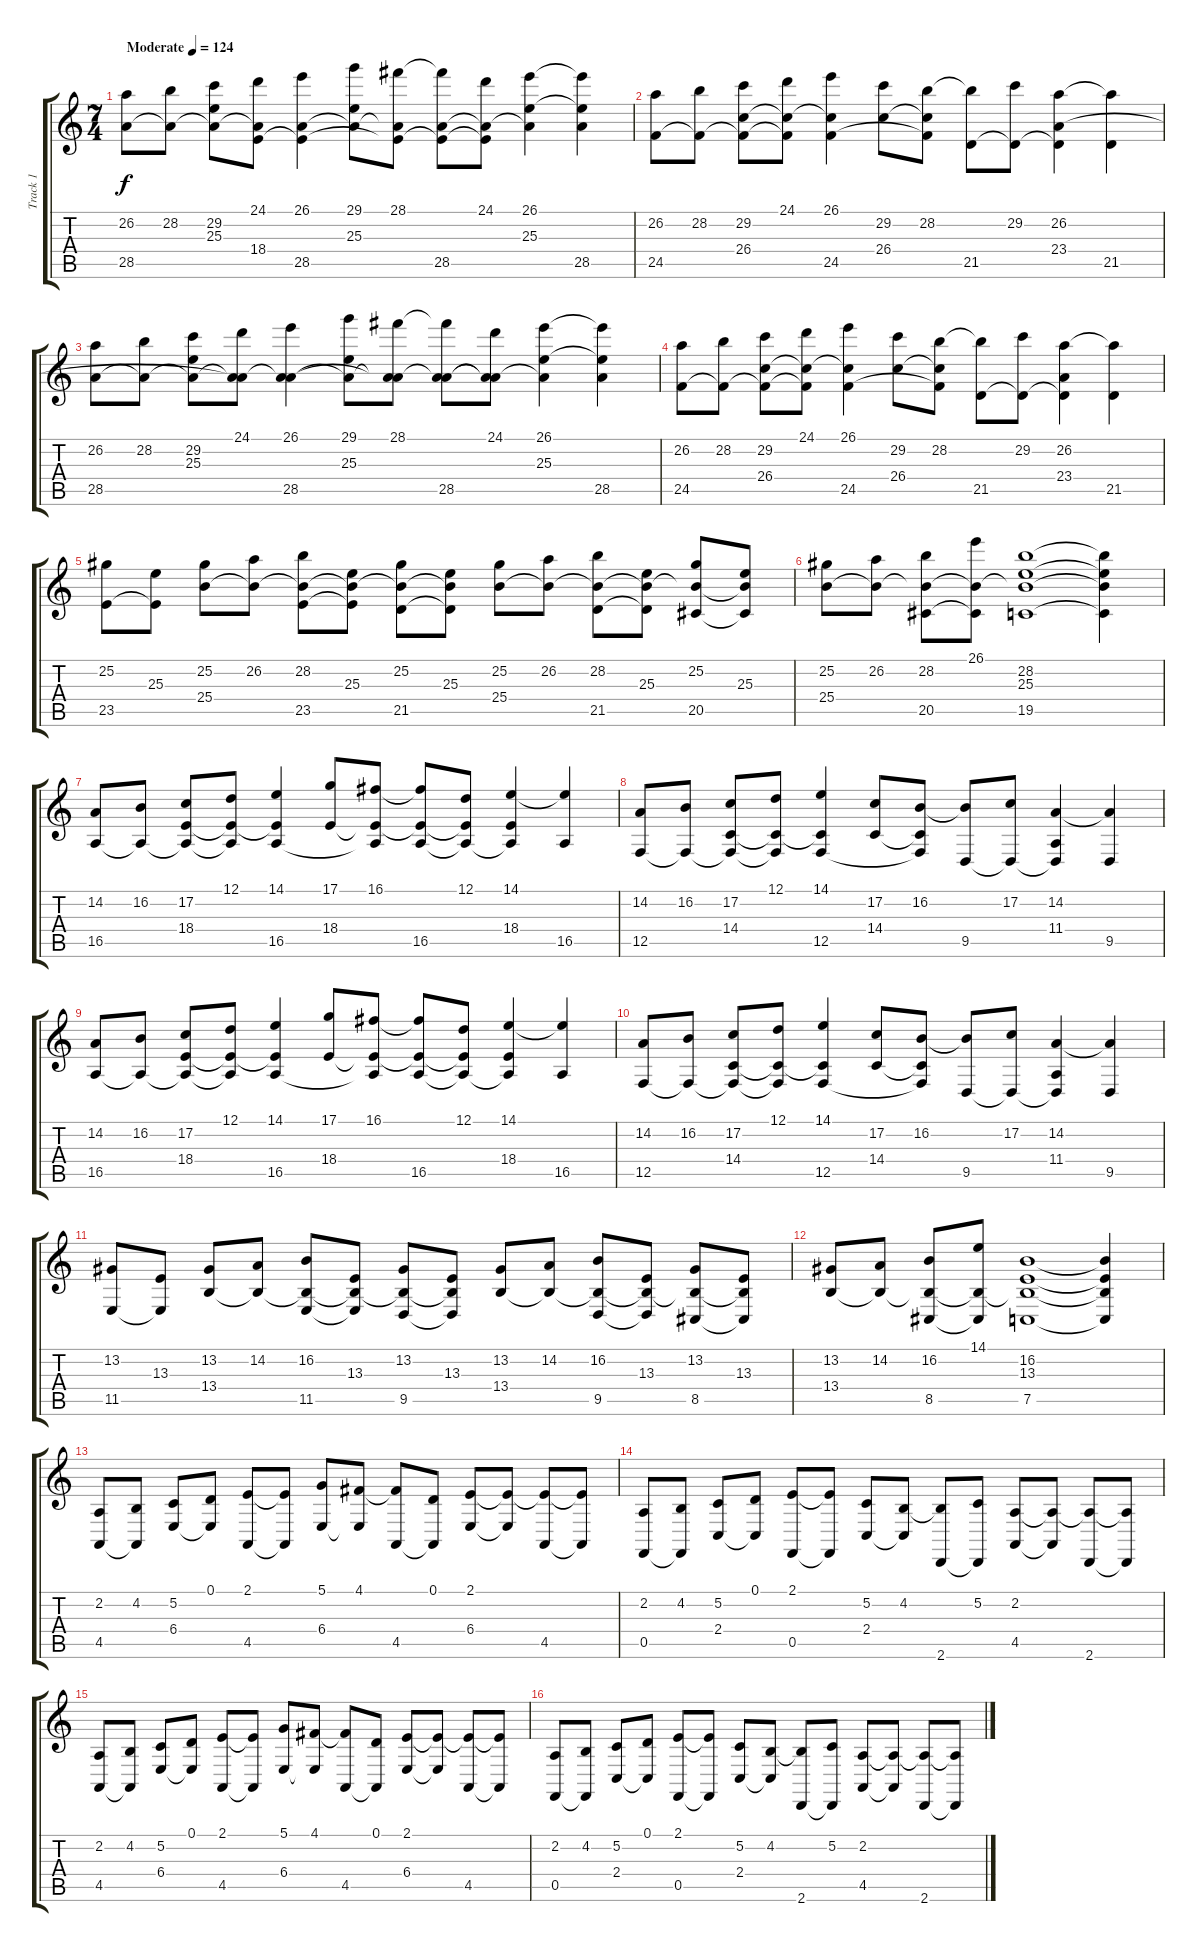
\track ("Track 1" "Track 1") {instrument acousticgrandpiano}
\staff {score tabs}
\tuning (D4 G3 Eb3 Bb2 F2 C2) {hide}
\ts (7 4)
\tempo (124 "Moderate")
\clef g2
\ks c
(26.2 28.5).8{dy f instrument acousticgrandpiano} (28.2 28.5{t}).8 (29.2 25.3 28.5{t}).8 (24.1 18.4 28.5{t}).8 (26.1 18.4{t} 28.5).4 (29.1 25.3 28.5{t}).8 (28.1 18.4{t} 28.5{t}).8 (28.1{t} 18.4{t} 28.5).8 (24.1 18.4{t} 28.5{t}).8 (26.1 25.3 28.5{t}).4 (26.1{t} 25.3{t} 28.5).4 |
(26.2 24.5).8 (28.2 24.5{t}).8 (29.2 26.4 24.5{t}).8 (24.1 26.4{t} 24.5{t}).8 (26.1 26.4{t} 24.5).4 (29.2 26.4).8 (28.2 26.4{t} 24.5{t}).8 (28.2{t} 21.5).8 (29.2 21.5{t}).8 (26.2 23.4 21.5{t}).4 (26.2{t} 21.5).4 |
(26.2 28.5).8 (28.2 28.5{t}).8 (29.2 25.3 28.5{t}).8 (24.1 23.4{t} 28.5{t}).8 (26.1 23.4{t} 28.5).4 (29.1 25.3 28.5{t}).8 (28.1 23.4{t} 28.5{t}).8 (28.1{t} 23.4{t} 28.5).8 (24.1 23.4{t} 28.5{t}).8 (26.1 25.3 28.5{t}).4 (26.1{t} 25.3{t} 28.5).4 |
(26.2 24.5).8 (28.2 24.5{t}).8 (29.2 26.4 24.5{t}).8 (24.1 26.4{t} 24.5{t}).8 (26.1 26.4{t} 24.5).4 (29.2 26.4).8 (28.2 26.4{t} 24.5{t}).8 (28.2{t} 21.5).8 (29.2 21.5{t}).8 (26.2 23.4 21.5{t}).4 (26.2{t} 21.5).4 |
(25.2 23.5).8 (25.3 23.5{t}).8 (25.2 25.4).8 (26.2 25.4{t}).8 (28.2 25.4{t} 23.5).8 (25.3 25.4{t} 23.5{t}).8 (25.2 25.4{t} 21.5).8 (25.3 25.4{t} 21.5{t}).8 (25.2 25.4).8 (26.2 25.4{t}).8 (28.2 25.4{t} 21.5).8 (25.3 25.4{t} 21.5{t}).8 (25.2 25.4{t} 20.5).8 (25.3 25.4{t} 20.5{t}).8 |
(25.2 25.4).8 (26.2 25.4{t}).8 (28.2 25.4{t} 20.5).8 (26.1 25.4{t} 20.5{t}).8 (28.2 25.3 25.4{t} 19.5).1 (28.2{t} 25.3{t} 25.4{t} 19.5{t}).4 |
(14.2 16.5).8 (16.2 16.5{t}).8 (17.2 18.4 16.5{t}).8 (12.1 18.4{t} 16.5{t}).8 (14.1 18.4{t} 16.5).4 (17.1 18.4).8 (16.1 18.4{t} 16.5{t}).8 (16.1{t} 18.4{t} 16.5).8 (12.1 18.4{t} 16.5{t}).8 (14.1 18.4 16.5{t}).4 (14.1{t} 16.5).4 |
(14.2 12.5).8 (16.2 12.5{t}).8 (17.2 14.4 12.5{t}).8 (12.1 14.4{t} 12.5{t}).8 (14.1 14.4{t} 12.5).4 (17.2 14.4).8 (16.2 14.4{t} 12.5{t}).8 (16.2{t} 9.5).8 (17.2 9.5{t}).8 (14.2 11.4 9.5{t}).4 (14.2{t} 9.5).4 |
(14.2 16.5).8 (16.2 16.5{t}).8 (17.2 18.4 16.5{t}).8 (12.1 18.4{t} 16.5{t}).8 (14.1 18.4{t} 16.5).4 (17.1 18.4).8 (16.1 18.4{t} 16.5{t}).8 (16.1{t} 18.4{t} 16.5).8 (12.1 18.4{t} 16.5{t}).8 (14.1 18.4 16.5{t}).4 (14.1{t} 16.5).4 |
(14.2 12.5).8 (16.2 12.5{t}).8 (17.2 14.4 12.5{t}).8 (12.1 14.4{t} 12.5{t}).8 (14.1 14.4{t} 12.5).4 (17.2 14.4).8 (16.2 14.4{t} 12.5{t}).8 (16.2{t} 9.5).8 (17.2 9.5{t}).8 (14.2 11.4 9.5{t}).4 (14.2{t} 9.5).4 |
(13.2 11.5).8 (13.3 11.5{t}).8 (13.2 13.4).8 (14.2 13.4{t}).8 (16.2 13.4{t} 11.5).8 (13.3 13.4{t} 11.5{t}).8 (13.2 13.4{t} 9.5).8 (13.3 13.4{t} 9.5{t}).8 (13.2 13.4).8 (14.2 13.4{t}).8 (16.2 13.4{t} 9.5).8 (13.3 13.4{t} 9.5{t}).8 (13.2 13.4{t} 8.5).8 (13.3 13.4{t} 8.5{t}).8 |
(13.2 13.4).8 (14.2 13.4{t}).8 (16.2 13.4{t} 8.5).8 (14.1 13.4{t} 8.5{t}).8 (16.2 13.3 13.4{t} 7.5).1 (16.2{t} 13.3{t} 13.4{t} 7.5{t}).4 |
(2.2 4.5).8 (4.2 4.5{t}).8 (5.2 6.4).8 (0.1 6.4{t}).8 (2.1 4.5).8 (2.1{t} 4.5{t}).8 (5.1 6.4).8 (4.1 6.4{t}).8 (4.1{t} 4.5).8 (0.1 4.5{t}).8 (2.1 6.4).8 (2.1{t} 6.4{t}).8 (2.1{t} 4.5).8 (2.1{t} 4.5{t}).8 |
(2.2 0.5).8 (4.2 0.5{t}).8 (5.2 2.4).8 (0.1 2.4{t}).8 (2.1 0.5).8 (2.1{t} 0.5{t}).8 (5.2 2.4).8 (4.2 2.4{t}).8 (4.2{t} 2.6).8 (5.2 2.6{t}).8 (2.2 4.5).8 (2.2{t} 4.5{t}).8 (2.2{t} 2.6).8 (2.2{t} 2.6{t}).8 |
(2.2 4.5).8 (4.2 4.5{t}).8 (5.2 6.4).8 (0.1 6.4{t}).8 (2.1 4.5).8 (2.1{t} 4.5{t}).8 (5.1 6.4).8 (4.1 6.4{t}).8 (4.1{t} 4.5).8 (0.1 4.5{t}).8 (2.1 6.4).8 (2.1{t} 6.4{t}).8 (2.1{t} 4.5).8 (2.1{t} 4.5{t}).8 |
(2.2 0.5).8 (4.2 0.5{t}).8 (5.2 2.4).8 (0.1 2.4{t}).8 (2.1 0.5).8 (2.1{t} 0.5{t}).8 (5.2 2.4).8 (4.2 2.4{t}).8 (4.2{t} 2.6).8 (5.2 2.6{t}).8 (2.2 4.5).8 (2.2{t} 4.5{t}).8 (2.2{t} 2.6).8 (2.2{t} 2.6{t}).8
